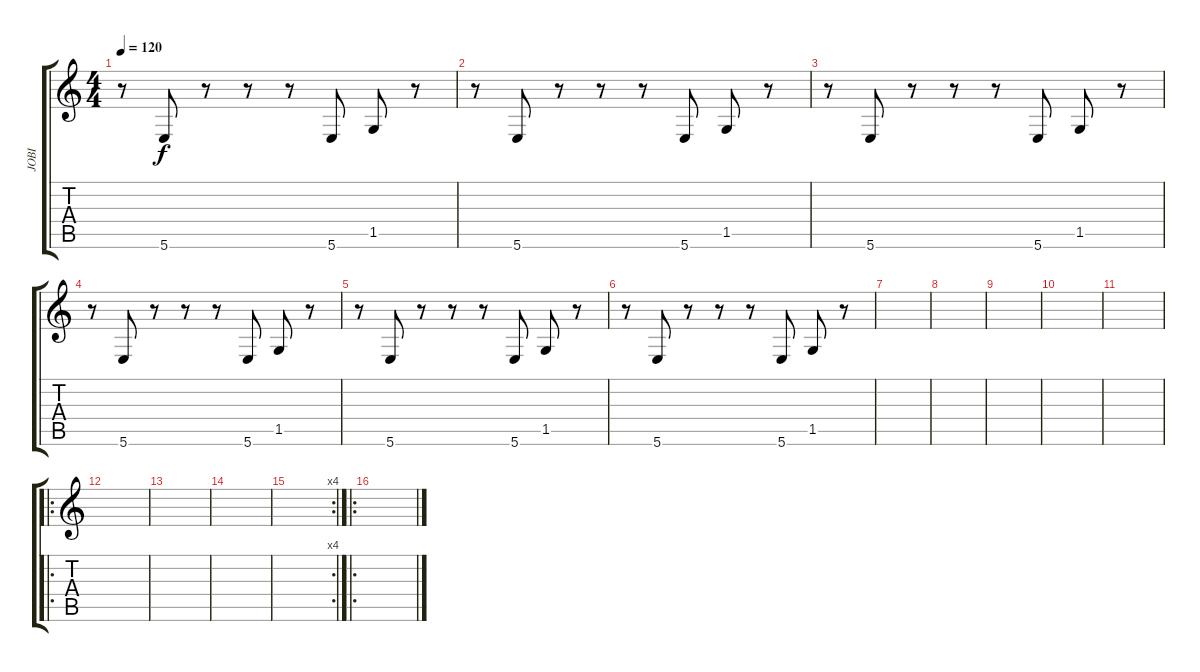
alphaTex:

\track ("JOBI" "JOBI") {instrument distortionguitar}
\staff {score tabs}
\tuning (Db4 Ab3 E3 B2 Gb2 B1) {hide}
\ts (4 4)
\tempo 120
\clef g2
\ks c
r.8{dy f} 5.6.8 r.8 r.8 r.8 5.6.8 1.5.8 r.8 |
r.8 5.6.8 r.8 r.8 r.8 5.6.8 1.5.8 r.8 |
r.8 5.6.8 r.8 r.8 r.8 5.6.8 1.5.8 r.8 |
r.8 5.6.8 r.8 r.8 r.8 5.6.8 1.5.8 r.8 |
r.8 5.6.8 r.8 r.8 r.8 5.6.8 1.5.8 r.8 |
r.8 5.6.8 r.8 r.8 r.8 5.6.8 1.5.8 r.8 |
|
|
|
|
|
\ro
|
|
|
\rc 4
|
\ro
